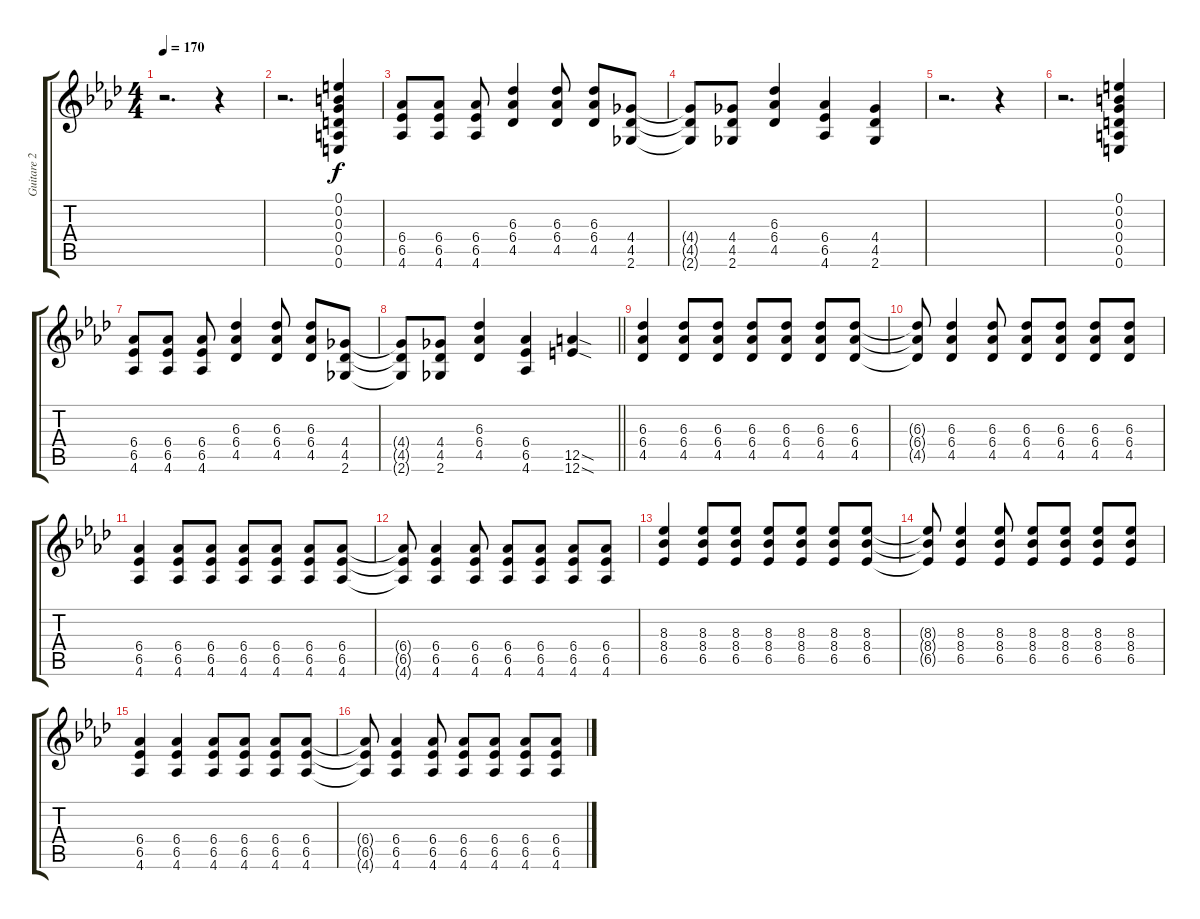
\track ("Guitare 2" "Guitare 2") {instrument distortionguitar}
\staff {score tabs}
\tuning (E4 B3 G3 D3 A2 E2) {hide}
\ts (4 4)
\tempo 170
\clef g2
\ks ab
r.2{d dy f} r.4 |
r.2{d} (0.1 0.2 0.3 0.4 0.5 0.6).4 |
(6.4 6.5 4.6).8 (6.4 6.5 4.6).8 (6.4 6.5 4.6).8 (6.3 6.4 4.5).4 (6.3 6.4 4.5).8 (6.3 6.4 4.5).8 (4.4 4.5 2.6).8 |
(4.4{t} 4.5{t} 2.6{t}).8 (4.4 4.5 2.6).8 (6.3 6.4 4.5).4 (6.4 6.5 4.6).4 (4.4 4.5 2.6).4 |
r.2{d} r.4 |
r.2{d} (0.1 0.2 0.3 0.4 0.5 0.6).4 |
(6.4 6.5 4.6).8 (6.4 6.5 4.6).8 (6.4 6.5 4.6).8 (6.3 6.4 4.5).4 (6.3 6.4 4.5).8 (6.3 6.4 4.5).8 (4.4 4.5 2.6).8 |
\barLineRight lightlight
(4.4{t} 4.5{t} 2.6{t}).8 (4.4 4.5 2.6).8 (6.3 6.4 4.5).4 (6.4 6.5 4.6).4 (12.5{sod} 12.6{sod}).4 |
(6.3 6.4 4.5).4 (6.3 6.4 4.5).8 (6.3 6.4 4.5).8 (6.3 6.4 4.5).8 (6.3 6.4 4.5).8 (6.3 6.4 4.5).8 (6.3 6.4 4.5).8 |
(6.3{t} 6.4{t} 4.5{t}).8 (6.3 6.4 4.5).4 (6.3 6.4 4.5).8 (6.3 6.4 4.5).8 (6.3 6.4 4.5).8 (6.3 6.4 4.5).8 (6.3 6.4 4.5).8 |
(6.4 6.5 4.6).4 (6.4 6.5 4.6).8 (6.4 6.5 4.6).8 (6.4 6.5 4.6).8 (6.4 6.5 4.6).8 (6.4 6.5 4.6).8 (6.4 6.5 4.6).8 |
(6.4{t} 6.5{t} 4.6{t}).8 (6.4 6.5 4.6).4 (6.4 6.5 4.6).8 (6.4 6.5 4.6).8 (6.4 6.5 4.6).8 (6.4 6.5 4.6).8 (6.4 6.5 4.6).8 |
(8.3 8.4 6.5).4 (8.3 8.4 6.5).8 (8.3 8.4 6.5).8 (8.3 8.4 6.5).8 (8.3 8.4 6.5).8 (8.3 8.4 6.5).8 (8.3 8.4 6.5).8 |
(8.3{t} 8.4{t} 6.5{t}).8 (8.3 8.4 6.5).4 (8.3 8.4 6.5).8 (8.3 8.4 6.5).8 (8.3 8.4 6.5).8 (8.3 8.4 6.5).8 (8.3 8.4 6.5).8 |
(6.4 6.5 4.6).4 (6.4 6.5 4.6).4 (6.4 6.5 4.6).8 (6.4 6.5 4.6).8 (6.4 6.5 4.6).8 (6.4 6.5 4.6).8 |
(6.4{t} 6.5{t} 4.6{t}).8 (6.4 6.5 4.6).4 (6.4 6.5 4.6).8 (6.4 6.5 4.6).8 (6.4 6.5 4.6).8 (6.4 6.5 4.6).8 (6.4 6.5 4.6).8
